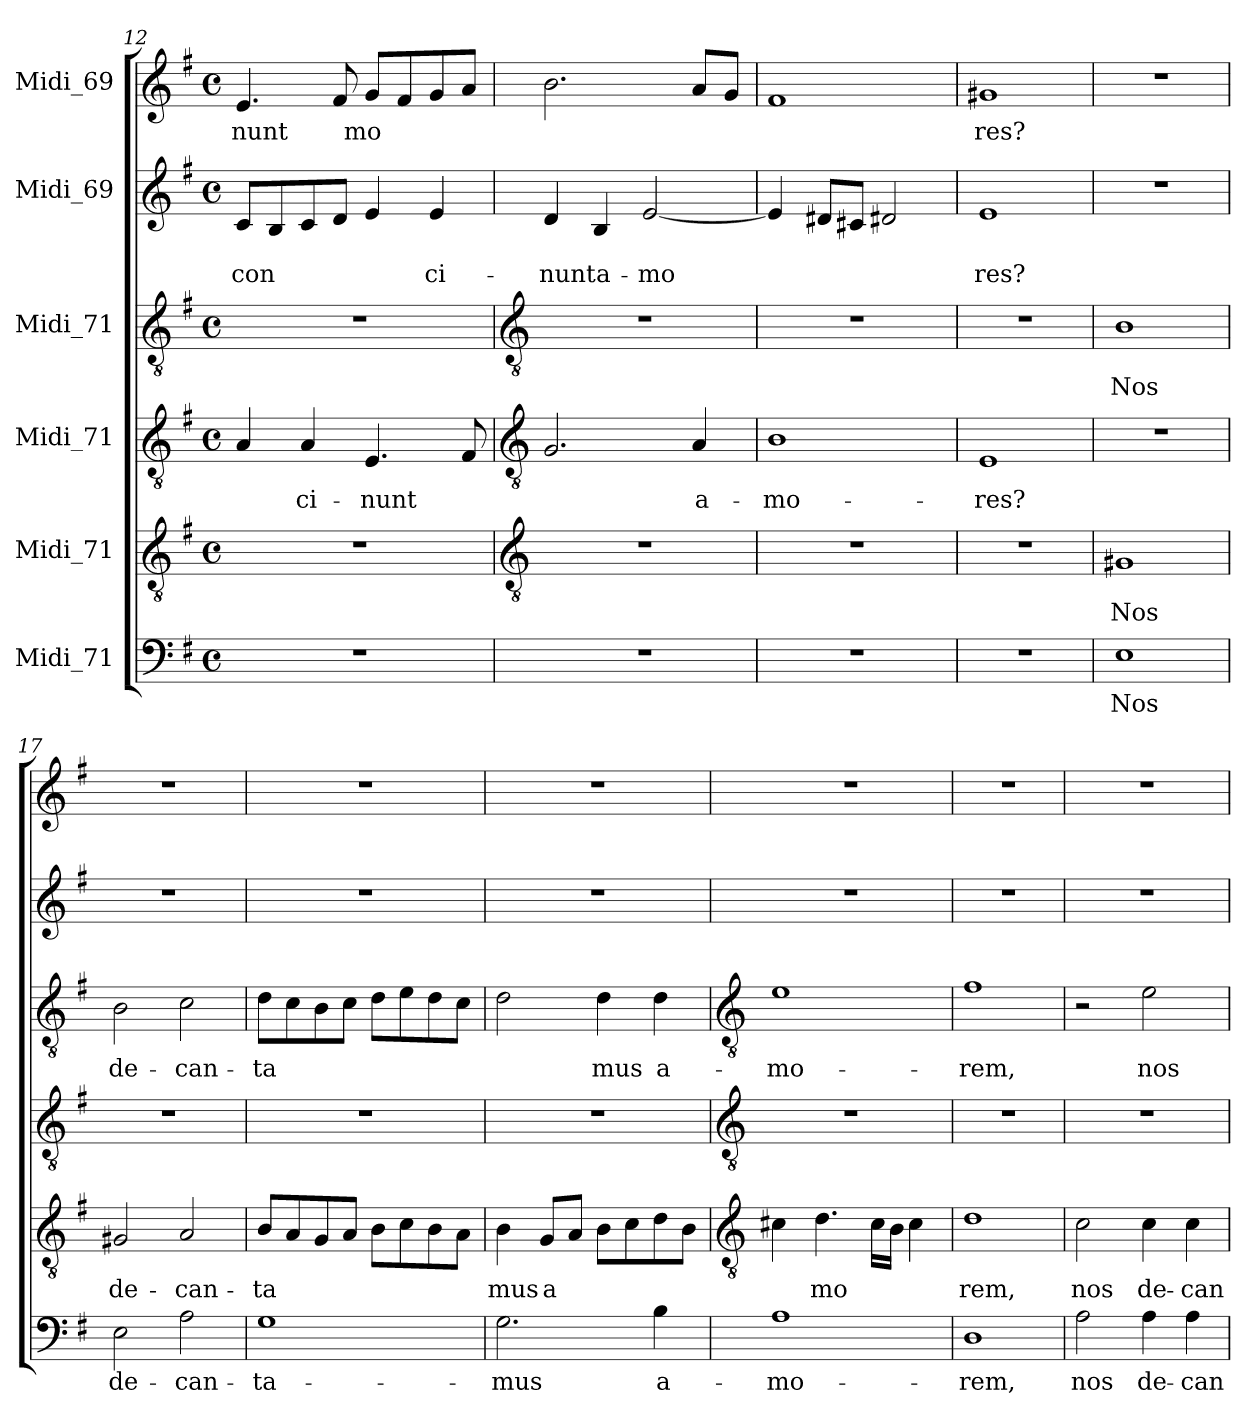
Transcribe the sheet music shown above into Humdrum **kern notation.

**kern	**text	**kern	**text	**kern	**text	**kern	**text	**kern	**text	**text	**kern	**text
*part6	*part6	*part5	*part5	*part4	*part4	*part3	*part3	*part2	*part2	*part2	*part1	*part1
*staff6	*staff6	*staff5	*staff5	*staff4	*staff4	*staff3	*staff3	*staff2	*staff2	*staff2	*staff1	*staff1
*I"Midi_71	*	*I"Midi_71	*	*I"Midi_71	*	*I"Midi_71	*	*I"Midi_69	*	*	*I"Midi_69	*
*clefF4	*	*clefGv2	*	*clefGv2	*	*clefGv2	*	*clefG2	*	*	*clefG2	*
*k[f#]	*	*k[f#]	*	*k[f#]	*	*k[f#]	*	*k[f#]	*	*	*k[f#]	*
*G:	*	*G:	*	*G:	*	*G:	*	*G:	*	*	*G:	*
*M4/4	*	*M4/4	*	*M4/4	*	*M4/4	*	*M4/4	*	*	*M4/4	*
*met(c)	*	*met(c)	*	*met(c)	*	*met(c)	*	*met(c)	*	*	*met(c)	*
=12	=12	=12	=12	=12	=12	=12	=12	=12	=12	=12	=12	=12
!	!	!	!	!	!	!	!	!	!	!LO:LY:b	!	!LO:LY:b
1r	.	1r	.	4A	.	1r	.	8cL	.	con	4.e	-nunt
.	.	.	.	.	.	.	.	8B	.	.	.	.
!	!	!	!	!	!LO:LY:b	!	!	!	!	!	!	!
.	.	.	.	4A	ci-	.	.	8c	.	.	.	.
.	.	.	.	.	.	.	.	8dJ	.	.	8f#	.
!	!	!	!	!	!LO:LY:b	!	!	!	!	!	!	!LO:LY:b
.	.	.	.	4.E	-nunt	.	.	4e	.	.	8gL	mo
.	.	.	.	.	.	.	.	.	.	.	8f#	.
!	!	!	!	!	!	!	!	!	!	!LO:LY:b	!	!
.	.	.	.	.	.	.	.	4e	.	ci-	8g	.
.	.	.	.	8F#	.	.	.	.	.	.	8aJ	.
!!LO:LB:g=z
=13	=13	=13	=13	=13	=13	=13	=13	=13	=13	=13	=13	=13
*	*	*clefGv2	*	*clefGv2	*	*clefGv2	*	*	*	*	*	*
!	!	!	!	!	!	!	!	!	!	!LO:LY:b	!	!
1r	.	1r	.	2.G	.	1r	.	4d	.	-nunt	2.b	.
!	!	!	!	!	!	!	!	!	!	!LO:LY:b	!	!
.	.	.	.	.	.	.	.	4B	.	a-	.	.
!	!	!	!	!	!	!	!	!	!	!LO:LY:b	!	!
.	.	.	.	.	.	.	.	[2e	.	-mo	.	.
!	!	!	!	!	!LO:LY:b	!	!	!	!	!	!	!
.	.	.	.	4A	a-	.	.	.	.	.	8aL	.
.	.	.	.	.	.	.	.	.	.	.	8gJ	.
=14	=14	=14	=14	=14	=14	=14	=14	=14	=14	=14	=14	=14
!	!	!	!	!	!LO:LY:b	!	!	!	!	!	!	!
1r	.	1r	.	1B	-mo-	1r	.	4e]	.	.	1f#	.
.	.	.	.	.	.	.	.	8d#L	.	.	.	.
.	.	.	.	.	.	.	.	8c#J	.	.	.	.
.	.	.	.	.	.	.	.	2d#X	.	.	.	.
=15	=15	=15	=15	=15	=15	=15	=15	=15	=15	=15	=15	=15
!	!	!	!	!	!LO:LY:b	!	!	!	!	!LO:LY:b	!	!LO:LY:b
1r	.	1r	.	1E	-res?	1r	.	1e	.	res?	1g#X	res?
=16	=16	=16	=16	=16	=16	=16	=16	=16	=16	=16	=16	=16
!	!LO:LY:b	!	!LO:LY:b	!	!	!	!LO:LY:b	!	!	!	!	!
1E	Nos	1G#X	Nos	1r	.	1B	Nos	1r	.	.	1r	.
=17	=17	=17	=17	=17	=17	=17	=17	=17	=17	=17	=17	=17
!	!LO:LY:b	!	!LO:LY:b	!	!	!	!LO:LY:b	!	!	!	!	!
2E	de-	2G#X	de-	1r	.	2B	de-	1r	.	.	1r	.
!	!LO:LY:b	!	!LO:LY:b	!	!	!	!LO:LY:b	!	!	!	!	!
2A	-can-	2A	-can-	.	.	2c	-can-	.	.	.	.	.
=18	=18	=18	=18	=18	=18	=18	=18	=18	=18	=18	=18	=18
!	!LO:LY:b	!	!LO:LY:b	!	!	!	!LO:LY:b	!	!	!	!	!
1G	-ta-	8BL	-ta	1r	.	8dL	-ta	1r	.	.	1r	.
.	.	8A	.	.	.	8c	.	.	.	.	.	.
.	.	8G	.	.	.	8B	.	.	.	.	.	.
.	.	8AJ	.	.	.	8cJ	.	.	.	.	.	.
.	.	8BL	.	.	.	8dL	.	.	.	.	.	.
.	.	8c	.	.	.	8e	.	.	.	.	.	.
.	.	8B	.	.	.	8d	.	.	.	.	.	.
.	.	8AJ	.	.	.	8cJ	.	.	.	.	.	.
=19	=19	=19	=19	=19	=19	=19	=19	=19	=19	=19	=19	=19
!	!LO:LY:b	!	!LO:LY:b	!	!	!	!	!	!	!	!	!
2.G	-mus	4B	mus	1r	.	2d	.	1r	.	.	1r	.
!	!	!	!LO:LY:b	!	!	!	!	!	!	!	!	!
.	.	8GL	a	.	.	.	.	.	.	.	.	.
.	.	8AJ	.	.	.	.	.	.	.	.	.	.
!	!	!	!	!	!	!	!LO:LY:b	!	!	!	!	!
.	.	8BL	.	.	.	4d	mus	.	.	.	.	.
.	.	8c	.	.	.	.	.	.	.	.	.	.
!	!LO:LY:b	!	!	!	!	!	!LO:LY:b	!	!	!	!	!
4B	a-	8d	.	.	.	4d	a-	.	.	.	.	.
.	.	8BJ	.	.	.	.	.	.	.	.	.	.
!!LO:LB:g=z
=20	=20	=20	=20	=20	=20	=20	=20	=20	=20	=20	=20	=20
*	*	*clefGv2	*	*clefGv2	*	*clefGv2	*	*	*	*	*	*
!	!LO:LY:b	!	!	!	!	!	!LO:LY:b	!	!	!	!	!
1A	-mo-	4c#X	.	1r	.	1e	-mo-	1r	.	.	1r	.
!	!	!	!LO:LY:b	!	!	!	!	!	!	!	!	!
.	.	4.d	mo	.	.	.	.	.	.	.	.	.
.	.	16c#LL	.	.	.	.	.	.	.	.	.	.
.	.	16BJJ	.	.	.	.	.	.	.	.	.	.
.	.	4c#	.	.	.	.	.	.	.	.	.	.
=21	=21	=21	=21	=21	=21	=21	=21	=21	=21	=21	=21	=21
!	!LO:LY:b	!	!LO:LY:b	!	!	!	!LO:LY:b	!	!	!	!	!
1D	-rem,	1d	rem,	1r	.	1f#	-rem,	1r	.	.	1r	.
=22	=22	=22	=22	=22	=22	=22	=22	=22	=22	=22	=22	=22
!	!LO:LY:b	!	!LO:LY:b	!	!	!	!	!	!	!	!	!
2A	nos	2c	nos	1r	.	2r	.	1r	.	.	1r	.
!	!LO:LY:b	!	!LO:LY:b	!	!	!	!LO:LY:b	!	!	!	!	!
4A	de-	4c	de-	.	.	2e	nos	.	.	.	.	.
!	!LO:LY:b	!	!LO:LY:b	!	!	!	!	!	!	!	!	!
4A	-can-	4c	-can-	.	.	.	.	.	.	.	.	.
=	=	=	=	=	=	=	=	=	=	=	=	=
*-	*-	*-	*-	*-	*-	*-	*-	*-	*-	*-	*-	*-
